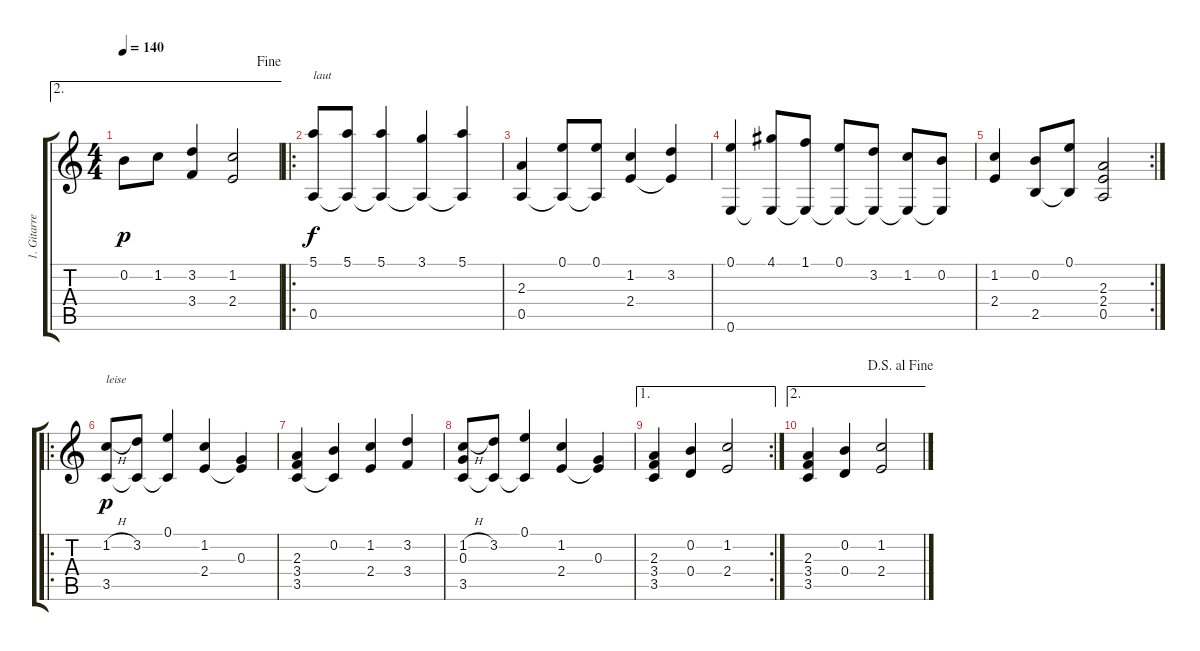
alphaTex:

\track ("1. Gitarre" "1. Gitarre") {instrument acousticguitarsteel}
\staff {score tabs}
\tuning (E4 B3 G3 D3 A2 E2) {hide}
\ae 2
\ts (4 4)
\jump fine
\tempo 140
\clef g2
\ks c
0.2.8{dy p} 1.2.8 (3.2 3.4).4 (1.2 2.4).2 |
\ro
(5.1 0.5).8{txt "laut" dy f} (5.1 0.5{t}).8 (5.1 0.5{t}).4 (3.1 0.5{t}).4 (5.1 0.5{t}).4 |
(2.3 0.5).4 (0.1 0.5{t}).8 (0.1 0.5{t}).8 (1.2 2.4).4 (3.2 2.4{t}).4 |
(0.1 0.6).4 (4.1 0.6{t}).8 (1.1 0.6{t}).8 (0.1 0.6{t}).8 (3.2 0.6{t}).8 (1.2 0.6{t}).8 (0.2 0.6{t}).8 |
\rc 2
(1.2 2.4).4 (0.2 2.5).8 (0.1 2.5{t}).8 (2.3 2.4 0.5).2 |
\ro
(1.2{h} 3.5).8{txt "leise" dy p} (3.2 3.5{t}).8 (0.1 3.5{t}).4 (1.2 2.4).4 (0.3 2.4{t}).4 |
(2.3 3.4 3.5).4 (0.2 3.5{t}).4 (1.2 2.4).4 (3.2 3.4).4 |
(1.2{h} 0.3 3.5).8 (3.2 3.5{t}).8 (0.1 3.5{t}).4 (1.2 2.4).4 (0.3 2.4{t}).4 |
\ae 1
\rc 2
(2.3 3.4 3.5).4 (0.2 0.4).4 (1.2 2.4).2 |
\ae 2
\jump dalsegnoalfine
(2.3 3.4 3.5).4 (0.2 0.4).4 (1.2 2.4).2
